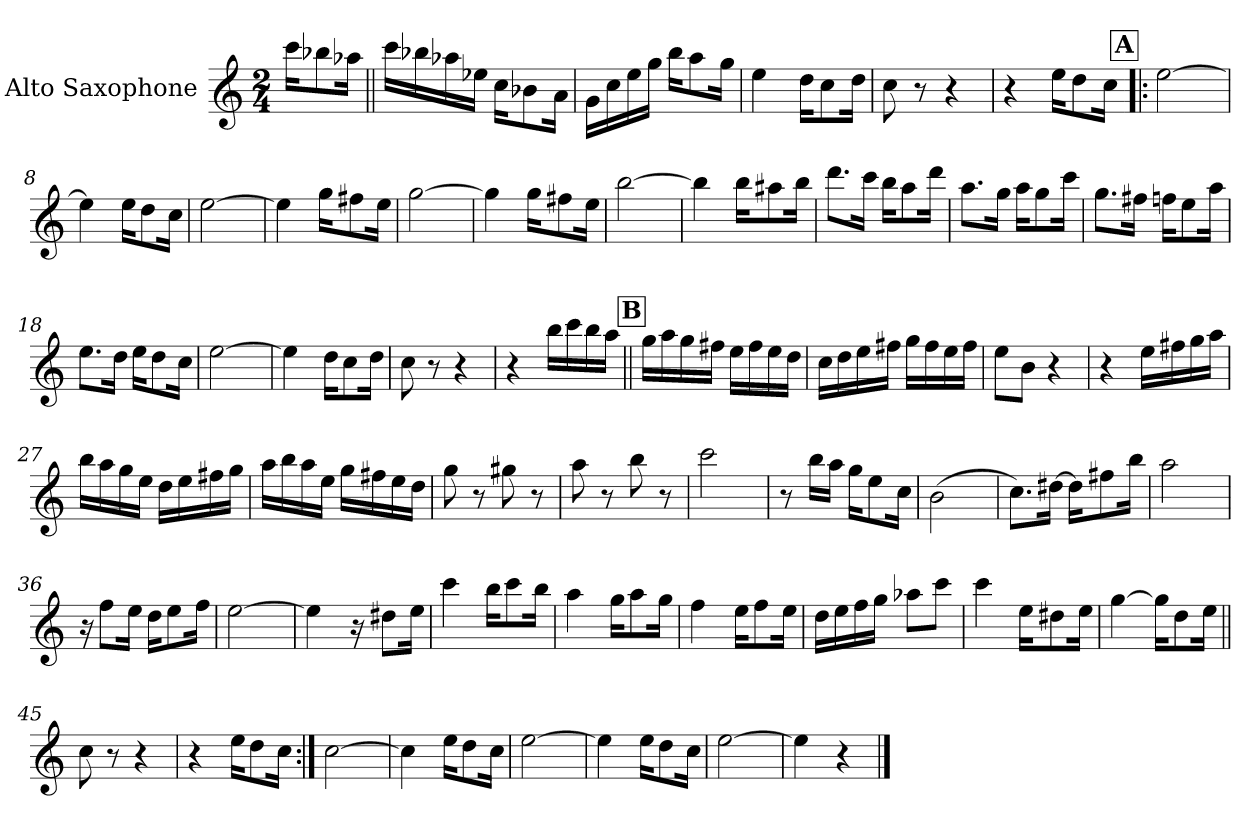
**kern
*part1
*staff1
*I"Alto Saxophone
*I'A. Sax
*clefG2
*ITrd5c9
*k[b-e-a-]
*M2/4
*MM60
=1
16ee-\KL
8dd-X\
16cc-X\Jk
=2||
16ee-\LL
16dd-X\
16cc-X\
16g-X\JJ
16e-\KL
8d-X\
16c\Jk
=3
16B-\LL
16e-\
16g\
16b-\JJ
16dd\KL
8cc\
16b-\Jk
=4
4g\
16f\KL
8e-\
16f\Jk
=5
8e-\
8r
4r
=6
4r
16g\KL
8f\
16e-\Jk
!!LO:LB:g=z
!!LO:REH:place=s1:a:B:fs=14:t=A
=7!|:
[2g\
=8
4g\]
16g\KL
8f\
16e-\Jk
=9
[2g\
=10
4g\]
16b-\KL
8an\
16g\Jk
=11
[2b-\
=12
4b-\]
16b-\KL
8an\
16g\Jk
=13
[2dd\
=14
4dd\]
16dd\KL
8cc#X\
16dd\Jk
!!LO:LB:g=z
=15
8.ff\L
16ee-\Jk
16dd\KL
8cc\
16ff\Jk
=16
8.cc\L
16b-\Jk
16cc\KL
8b-\
16ee-\Jk
=17
8.b-\L
16an\Jk
16a-X\KL
8g\
16cc\Jk
=18
8.g\L
16f\Jk
16g\KL
8f\
16e-\Jk
=19
[2g\
=20
4g\]
16f\KL
8e-\
16f\Jk
=21
8e-\
8r
4r
!!LO:LB:g=z
=22
4r
16dd\LL
16ee-\
16dd\
16cc\JJ
!!LO:REH:place=s1:a:B:fs=14:t=B
=23||
16b-\LL
16cc\
16b-\
16an\JJ
16g\LL
16a\
16g\
16f\JJ
=24
16e-\LL
16f\
16g\
16an\JJ
16b-\LL
16a\
16g\
16a\JJ
=25
8g\L
8d\J
4r
=26
4r
16g\LL
16an\
16b-\
16cc\JJ
=27
16dd\LL
16cc\
16b-\
16g\JJ
16f\LL
16g\
16an\
16b-\JJ
!!LO:LB:g=z
=28
16cc\LL
16dd\
16cc\
16g\JJ
16b-\LL
16an\
16g\
16f\JJ
=29
8b-\
8r
8bn\
8r
=30
8cc\
8r
8dd\
8r
=31
2ee-\
=32
8r
16dd\LL
16cc\JJ
16b-\KL
8g\
16e-\Jk
=33
(2d\
=34
8.e-\L)
[16f#X\Jk
16f#\KL]
8an\
16dd\Jk
=35
2cc\
!!LO:LB:g=z
=36
16r
8a-\L
16g\Jk
16f\KL
8g\
16a-\Jk
=37
[2g\
=38
4g\]
16r
8f#X\L
16g\Jk
=39
4ee-\
16dd\KL
8ee-\
16dd\Jk
=40
4cc\
16b-\KL
8cc\
16b-\Jk
=41
4a-\
16g\KL
8a-\
16g\Jk
=42
16f\LL
16g\
16a-\
16b-\JJ
8cc-X\L
8ee-\J
!!LO:LB:g=z
=43
4ee-\
16g\KL
8f#X\
16g\Jk
=44
[4b-\
16b-\KL]
8f\
16g\Jk
=45||
8e-\
8r
4r
=46
4r
16g\KL
8f\
16e-\Jk
=47:|!
[2e-\
=48
4e-\]
16g\KL
8f\
16e-\Jk
=49
[2g\
!!LO:LB:g=z
=50
4g\]
16g\KL
8f\
16e-\Jk
=51
[2g\
=52
4g\]
4r
==
*-
